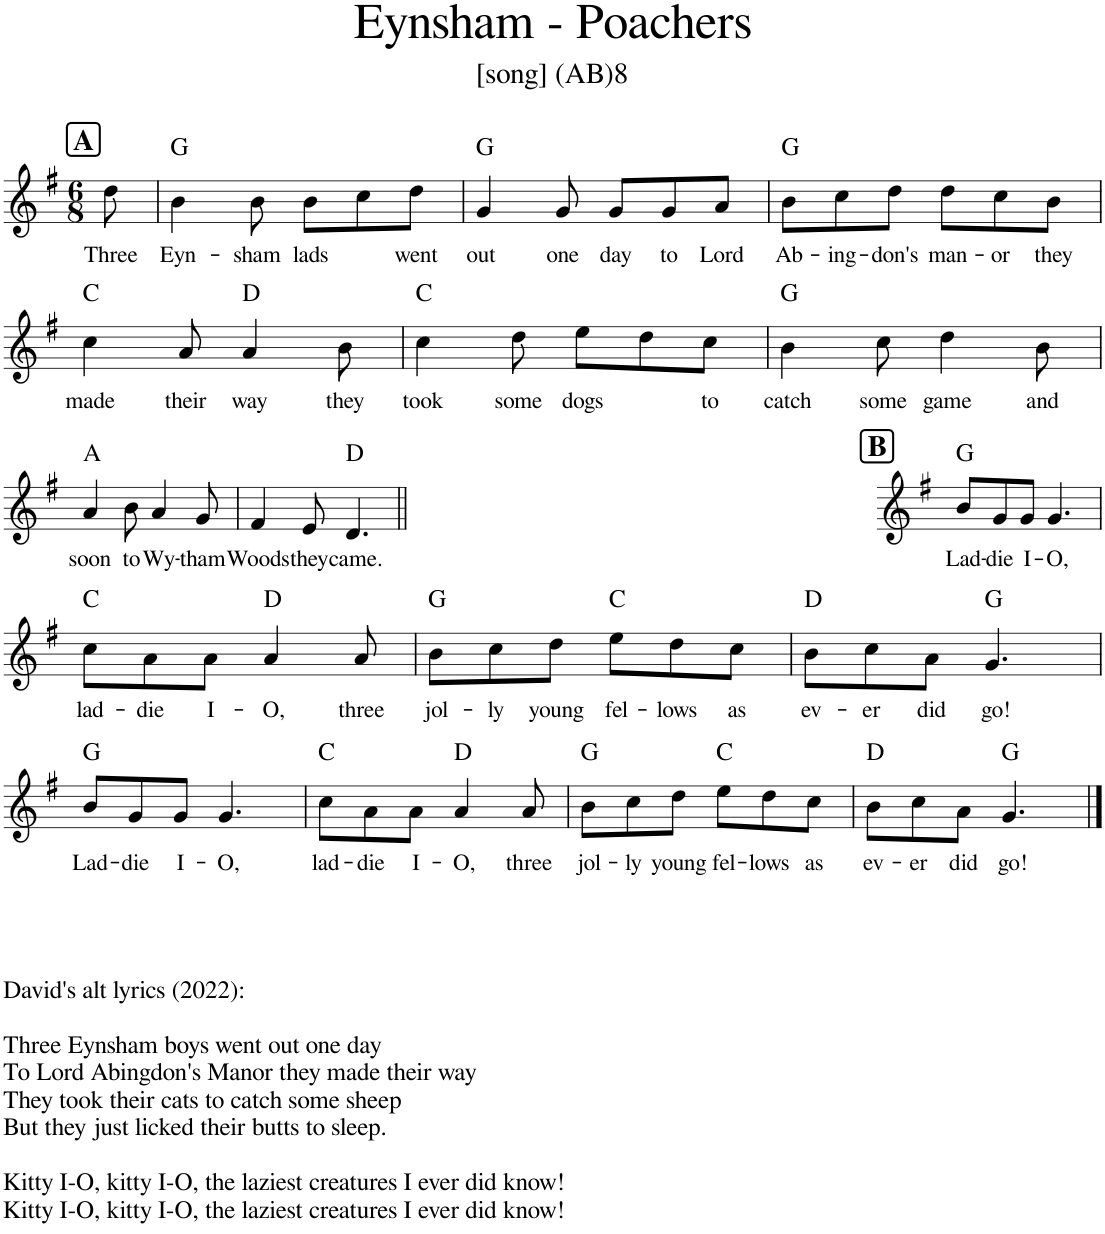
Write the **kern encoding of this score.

**kern	**text	**harte
*part1	*part1	*part1
*staff1	*staff1	*
*I"Piano	*	*
*I'Pno.	*	*
*clefG2	*	*
*k[f#]	*	*
*M6/8	*	*
!!LO:REH:place=s1:a:B:cj:fs=14:t=A
=	=	=
!	!LO:LY:b	!
8dd\	Three	.
=1	=1	=1
!	!LO:LY:b	!
4b\	Eyn-	G:maj
!	!LO:LY:b	!
8b\	-sham	.
!	!LO:LY:b	!
8b\L	lads	.
8cc\	.	.
!	!LO:LY:b	!
8dd\J	went	.
=2	=2	=2
!	!LO:LY:b	!
4g/	out	G:maj
!	!LO:LY:b	!
8g/	one	.
!	!LO:LY:b	!
8g/L	day	.
!	!LO:LY:b	!
8g/	to	.
!	!LO:LY:b	!
8a/J	Lord	.
=3	=3	=3
!	!LO:LY:b	!
8b\L	Ab-	G:maj
!	!LO:LY:b	!
8cc\	-ing-	.
!	!LO:LY:b	!
8dd\J	-don's	.
!	!LO:LY:b	!
8dd\L	man-	.
!	!LO:LY:b	!
8cc\	-or	.
!	!LO:LY:b	!
8b\J	they	.
!!LO:LB:g=z
=4	=4	=4
!	!LO:LY:b	!
4cc\	made	C:maj
!	!LO:LY:b	!
8a/	their	.
!	!LO:LY:b	!
4a/	way	D:maj
!	!LO:LY:b	!
8b\	they	.
=5	=5	=5
!	!LO:LY:b	!
4cc\	took	C:maj
!	!LO:LY:b	!
8dd\	some	.
!	!LO:LY:b	!
8ee\L	dogs	.
8dd\	.	.
!	!LO:LY:b	!
8cc\J	to	.
=6	=6	=6
!	!LO:LY:b	!
4b\	catch	G:maj
!	!LO:LY:b	!
8cc\	some	.
!	!LO:LY:b	!
4dd\	game	.
!	!LO:LY:b	!
8b\	and	.
!!LO:LB:g=z
=7	=7	=7
!	!LO:LY:b	!
4a/	soon	A:maj
!	!LO:LY:b	!
8b\	to	.
!	!LO:LY:b	!
4a/	Wy-	.
!	!LO:LY:b	!
8g/	-tham	.
=8	=8	=8
!	!LO:LY:b	!
4f#/	Woods	.
!	!LO:LY:b	!
8e/	they	.
!	!LO:LY:b	!
4.d/	came.	D:maj
!!LO:REH:place=s1:a:B:cj:fs=14:t=B
=9||	=9||	=9||
!	!LO:LY:b	!
8b/L	Lad-	G:maj
!	!LO:LY:b	!
8g/	-die	.
!	!LO:LY:b	!
8g/J	I-	.
!	!LO:LY:b	!
4.g/	-O,	.
!!LO:LB:g=z
=10	=10	=10
!	!LO:LY:b	!
8cc\L	lad-	C:maj
!	!LO:LY:b	!
8a\	-die	.
!	!LO:LY:b	!
8a\J	I-	.
!	!LO:LY:b	!
4a/	-O,	D:maj
!	!LO:LY:b	!
8a/	three	.
=11	=11	=11
!	!LO:LY:b	!
8b\L	jol-	G:maj
!	!LO:LY:b	!
8cc\	-ly	.
!	!LO:LY:b	!
8dd\J	young	.
!	!LO:LY:b	!
8ee\L	fel-	C:maj
!	!LO:LY:b	!
8dd\	-lows	.
!	!LO:LY:b	!
8cc\J	as	.
=12	=12	=12
!	!LO:LY:b	!
8b\L	ev-	D:maj
!	!LO:LY:b	!
8cc\	-er	.
!	!LO:LY:b	!
8a\J	did	.
!	!LO:LY:b	!
4.g/	go!	G:maj
!!LO:LB:g=z
=13	=13	=13
!LO:TX:b:t=David's alt lyrics (2022)&colon;	!	!
!LO:TX:b:t=Three Eynsham boys went out one day	!	!
!LO:TX:b:t=To Lord Abingdon's Manor they made their way	!	!
!LO:TX:b:t=They took their cats to catch some sheep	!	!
!LO:TX:b:t=But they just licked their butts to sleep.	!	!
!LO:TX:b:t=Kitty I-O, kitty I-O, the laziest creatures I ever did know!	!	!
!LO:TX:b:t=Kitty I-O, kitty I-O, the laziest creatures I ever did know!	!	!
!	!LO:LY:b	!
8b/L	Lad-	G:maj
!	!LO:LY:b	!
8g/	-die	.
!	!LO:LY:b	!
8g/J	I-	.
!	!LO:LY:b	!
4.g/	-O,	.
=14	=14	=14
!	!LO:LY:b	!
8cc\L	lad-	C:maj
!	!LO:LY:b	!
8a\	-die	.
!	!LO:LY:b	!
8a\J	I-	.
!	!LO:LY:b	!
4a/	-O,	D:maj
!	!LO:LY:b	!
8a/	three	.
=15	=15	=15
!	!LO:LY:b	!
8b\L	jol-	G:maj
!	!LO:LY:b	!
8cc\	-ly	.
!	!LO:LY:b	!
8dd\J	young	.
!	!LO:LY:b	!
8ee\L	fel-	C:maj
!	!LO:LY:b	!
8dd\	-lows	.
!	!LO:LY:b	!
8cc\J	as	.
=16	=16	=16
!	!LO:LY:b	!
8b\L	ev-	D:maj
!	!LO:LY:b	!
8cc\	-er	.
!	!LO:LY:b	!
8a\J	did	.
!	!LO:LY:b	!
4.g/	go!	G:maj
==	==	==
*-	*-	*-
